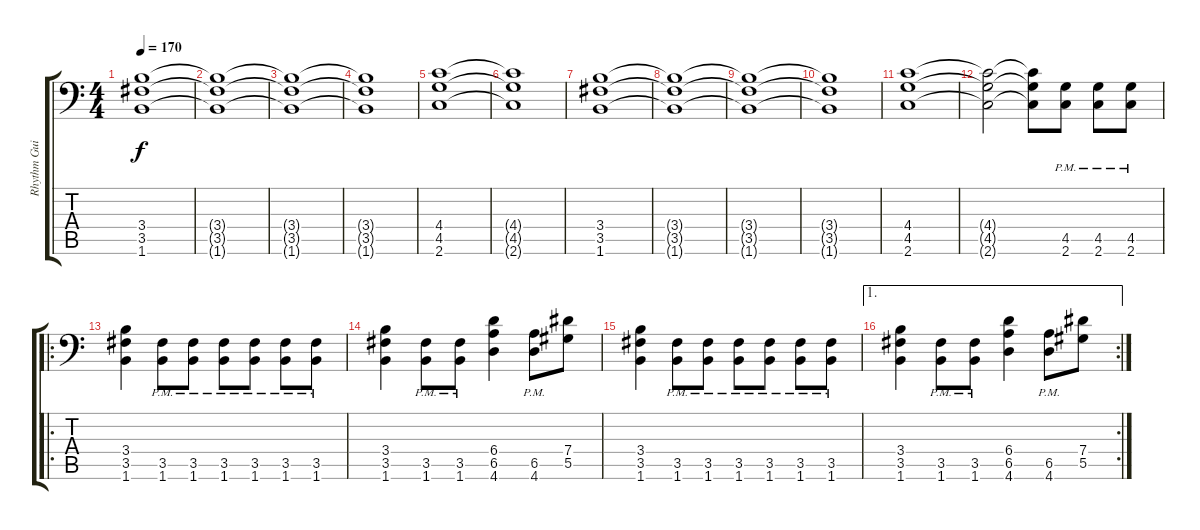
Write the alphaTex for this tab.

\track ("Rhythm Guitar 1" "Rhythm Gui") {instrument distortionguitar}
\staff {score tabs}
\tuning (Bb3 F3 Db3 Ab2 Eb2 Bb1) {hide}
\ts (4 4)
\tempo 170
\clef f4
\ks c
(3.4 3.5 1.6).1{dy f} |
(3.4{t} 3.5{t} 1.6{t}).1 |
(3.4{t} 3.5{t} 1.6{t}).1 |
(3.4{t} 3.5{t} 1.6{t}).1 |
(4.4 4.5 2.6).1 |
(4.4{t} 4.5{t} 2.6{t}).1 |
(3.4 3.5 1.6).1 |
(3.4{t} 3.5{t} 1.6{t}).1 |
(3.4{t} 3.5{t} 1.6{t}).1 |
(3.4{t} 3.5{t} 1.6{t}).1 |
(4.4 4.5 2.6).1 |
(4.4{t} 4.5{t} 2.6{t}).2 (4.4{t} 4.5{t} 2.6{t}).8 (4.5{pm} 2.6{pm}).8 (4.5{pm} 2.6{pm}).8 (4.5{pm} 2.6{pm}).8 |
\ro
(3.4 3.5 1.6).4 (3.5{pm} 1.6{pm}).8 (3.5{pm} 1.6{pm}).8 (3.5{pm} 1.6{pm}).8 (3.5{pm} 1.6{pm}).8 (3.5{pm} 1.6{pm}).8 (3.5{pm} 1.6{pm}).8 |
(3.4 3.5 1.6).4 (3.5{pm} 1.6{pm}).8 (3.5{pm} 1.6{pm}).8 (6.4 6.5 4.6).4 (6.5{pm} 4.6{pm}).8 (7.4 5.5).8 |
(3.4 3.5 1.6).4 (3.5{pm} 1.6{pm}).8 (3.5{pm} 1.6{pm}).8 (3.5{pm} 1.6{pm}).8 (3.5{pm} 1.6{pm}).8 (3.5{pm} 1.6{pm}).8 (3.5{pm} 1.6{pm}).8 |
\ae 1
\rc 2
(3.4 3.5 1.6).4 (3.5{pm} 1.6{pm}).8 (3.5{pm} 1.6{pm}).8 (6.4 6.5 4.6).4 (6.5{pm} 4.6{pm}).8 (7.4 5.5).8
